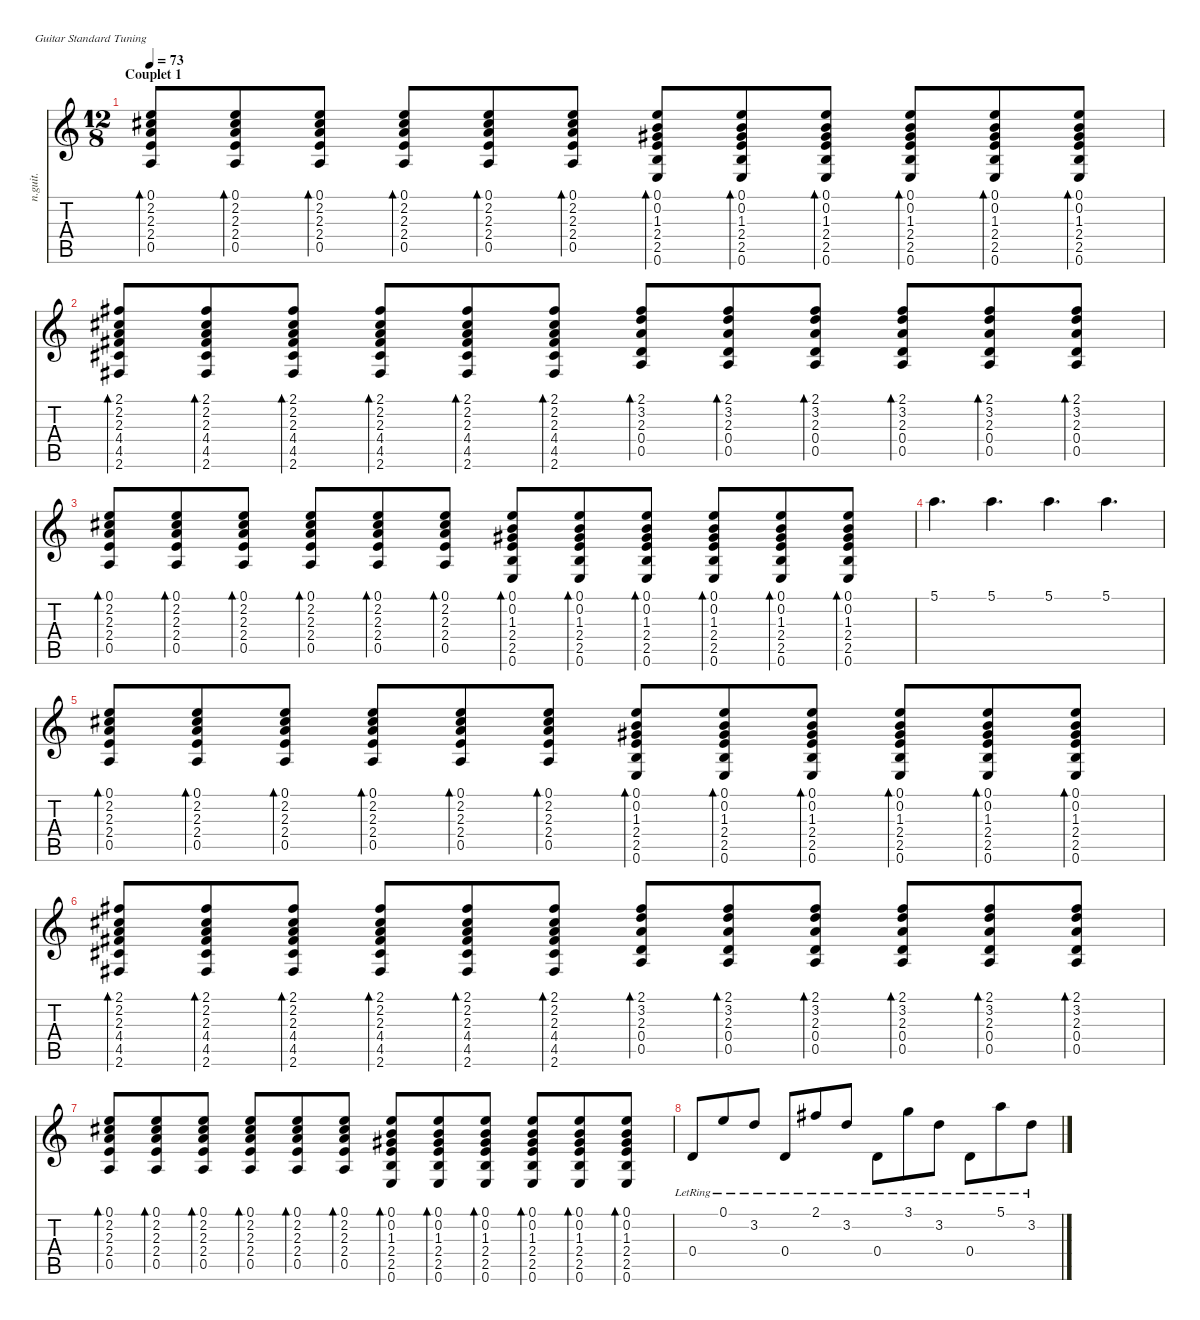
\defaultSystemsLayout 4
\hideDynamics
\bracketExtendMode nobrackets
\otherSystemsTrackNameOrientation horizontal
\track ("Guitar (acoustic)" "n.guit.") {instrument acousticguitarnylon}
\staff {score tabs}
\tuning (E4 B3 G3 D3 A2 E2)
\ts (12 8)
\section ("" "Couplet 1")
\tempo 73
\clef g2
\ks c
(0.1 2.2{acc #} 2.3 2.4 0.5).8{bd 60 dy f beam Up} (0.1 2.2{acc #} 2.3 2.4 0.5).8{bd 60 beam Up} (0.1 2.2{acc #} 2.3 2.4 0.5).8{bd 60 beam Up} (0.1 2.2{acc #} 2.3 2.4 0.5).8{bd 60 beam Up} (0.1 2.2{acc #} 2.3 2.4 0.5).8{bd 60 beam Up} (0.1 2.2{acc #} 2.3 2.4 0.5).8{bd 60 beam Up} (0.1 0.2 1.3{acc #} 2.4 2.5 0.6).8{bd 60 beam Up} (0.1 0.2 1.3{acc #} 2.4 2.5 0.6).8{bd 60 beam Up} (0.1 0.2 1.3{acc #} 2.4 2.5 0.6).8{bd 60 beam Up} (0.1 0.2 1.3{acc #} 2.4 2.5 0.6).8{bd 60 beam Up} (0.1 0.2 1.3{acc #} 2.4 2.5 0.6).8{bd 60 beam Up} (0.1 0.2 1.3{acc #} 2.4 2.5 0.6).8{bd 60 beam Up} |
(2.1{acc #} 2.2{acc #} 2.3 4.4{acc #} 4.5{acc #} 2.6{acc #}).8{bd 60 beam Up} (2.1{acc #} 2.2{acc #} 2.3 4.4{acc #} 4.5{acc #} 2.6{acc #}).8{bd 60 beam Up} (2.1{acc #} 2.2{acc #} 2.3 4.4{acc #} 4.5{acc #} 2.6{acc #}).8{bd 60 beam Up} (2.1{acc #} 2.2{acc #} 2.3 4.4{acc #} 4.5{acc #} 2.6{acc #}).8{bd 60 beam Up} (2.1{acc #} 2.2{acc #} 2.3 4.4{acc #} 4.5{acc #} 2.6{acc #}).8{bd 60 beam Up} (2.1{acc #} 2.2{acc #} 2.3 4.4{acc #} 4.5{acc #} 2.6{acc #}).8{bd 60 beam Up} (2.1{acc #} 3.2 2.3 0.4 0.5).8{bd 60 beam Up} (2.1{acc #} 3.2 2.3 0.4 0.5).8{bd 60 beam Up} (2.1{acc #} 3.2 2.3 0.4 0.5).8{bd 60 beam Up} (2.1{acc #} 3.2 2.3 0.4 0.5).8{bd 60 beam Up} (2.1{acc #} 3.2 2.3 0.4 0.5).8{bd 60 beam Up} (2.1{acc #} 3.2 2.3 0.4 0.5).8{bd 60 beam Up} |
(0.1 2.2{acc #} 2.3 2.4 0.5).8{bd 60 beam Up} (0.1 2.2{acc #} 2.3 2.4 0.5).8{bd 60 beam Up} (0.1 2.2{acc #} 2.3 2.4 0.5).8{bd 60 beam Up} (0.1 2.2{acc #} 2.3 2.4 0.5).8{bd 60 beam Up} (0.1 2.2{acc #} 2.3 2.4 0.5).8{bd 60 beam Up} (0.1 2.2{acc #} 2.3 2.4 0.5).8{bd 60 beam Up} (0.1 0.2 1.3{acc #} 2.4 2.5 0.6).8{bd 60 beam Up} (0.1 0.2 1.3{acc #} 2.4 2.5 0.6).8{bd 60 beam Up} (0.1 0.2 1.3{acc #} 2.4 2.5 0.6).8{bd 60 beam Up} (0.1 0.2 1.3{acc #} 2.4 2.5 0.6).8{bd 60 beam Up} (0.1 0.2 1.3{acc #} 2.4 2.5 0.6).8{bd 60 beam Up} (0.1 0.2 1.3{acc #} 2.4 2.5 0.6).8{bd 60 beam Up} |
5.1.4{d dy fff beam Down} 5.1.4{d beam Down} 5.1.4{d beam Down} 5.1.4{d beam Down} |
(0.1 2.2{acc #} 2.3 2.4 0.5).8{bd 60 dy f beam Up} (0.1 2.2{acc #} 2.3 2.4 0.5).8{bd 60 beam Up} (0.1 2.2{acc #} 2.3 2.4 0.5).8{bd 60 beam Up} (0.1 2.2{acc #} 2.3 2.4 0.5).8{bd 60 beam Up} (0.1 2.2{acc #} 2.3 2.4 0.5).8{bd 60 beam Up} (0.1 2.2{acc #} 2.3 2.4 0.5).8{bd 60 beam Up} (0.1 0.2 1.3{acc #} 2.4 2.5 0.6).8{bd 60 beam Up} (0.1 0.2 1.3{acc #} 2.4 2.5 0.6).8{bd 60 beam Up} (0.1 0.2 1.3{acc #} 2.4 2.5 0.6).8{bd 60 beam Up} (0.1 0.2 1.3{acc #} 2.4 2.5 0.6).8{bd 60 beam Up} (0.1 0.2 1.3{acc #} 2.4 2.5 0.6).8{bd 60 beam Up} (0.1 0.2 1.3{acc #} 2.4 2.5 0.6).8{bd 60 beam Up} |
(2.1{acc #} 2.2{acc #} 2.3 4.4{acc #} 4.5{acc #} 2.6{acc #}).8{bd 60 beam Up} (2.1{acc #} 2.2{acc #} 2.3 4.4{acc #} 4.5{acc #} 2.6{acc #}).8{bd 60 beam Up} (2.1{acc #} 2.2{acc #} 2.3 4.4{acc #} 4.5{acc #} 2.6{acc #}).8{bd 60 beam Up} (2.1{acc #} 2.2{acc #} 2.3 4.4{acc #} 4.5{acc #} 2.6{acc #}).8{bd 60 beam Up} (2.1{acc #} 2.2{acc #} 2.3 4.4{acc #} 4.5{acc #} 2.6{acc #}).8{bd 60 beam Up} (2.1{acc #} 2.2{acc #} 2.3 4.4{acc #} 4.5{acc #} 2.6{acc #}).8{bd 60 beam Up} (2.1{acc #} 3.2 2.3 0.4 0.5).8{bd 60 beam Up} (2.1{acc #} 3.2 2.3 0.4 0.5).8{bd 60 beam Up} (2.1{acc #} 3.2 2.3 0.4 0.5).8{bd 60 beam Up} (2.1{acc #} 3.2 2.3 0.4 0.5).8{bd 60 beam Up} (2.1{acc #} 3.2 2.3 0.4 0.5).8{bd 60 beam Up} (2.1{acc #} 3.2 2.3 0.4 0.5).8{bd 60 beam Up} |
(0.1 2.2{acc #} 2.3 2.4 0.5).8{bd 60 beam Up} (0.1 2.2{acc #} 2.3 2.4 0.5).8{bd 60 beam Up} (0.1 2.2{acc #} 2.3 2.4 0.5).8{bd 60 beam Up} (0.1 2.2{acc #} 2.3 2.4 0.5).8{bd 60 beam Up} (0.1 2.2{acc #} 2.3 2.4 0.5).8{bd 60 beam Up} (0.1 2.2{acc #} 2.3 2.4 0.5).8{bd 60 beam Up} (0.1 0.2 1.3{acc #} 2.4 2.5 0.6).8{bd 60 beam Up} (0.1 0.2 1.3{acc #} 2.4 2.5 0.6).8{bd 60 beam Up} (0.1 0.2 1.3{acc #} 2.4 2.5 0.6).8{bd 60 beam Up} (0.1 0.2 1.3{acc #} 2.4 2.5 0.6).8{bd 60 beam Up} (0.1 0.2 1.3{acc #} 2.4 2.5 0.6).8{bd 60 beam Up} (0.1 0.2 1.3{acc #} 2.4 2.5 0.6).8{bd 60 beam Up} |
0.4{lr}.8{beam Up} 0.1{lr}.8{beam Up} 3.2{lr}.8{beam Up} 0.4{lr}.8{beam Up} 2.1{lr acc #}.8{beam Up} 3.2{lr}.8{beam Up} 0.4{lr}.8{beam Down} 3.1{lr}.8{beam Down} 3.2{lr}.8{beam Down} 0.4{lr}.8{beam Down} 5.1{lr}.8{beam Down} 3.2{lr}.8{beam Down}
